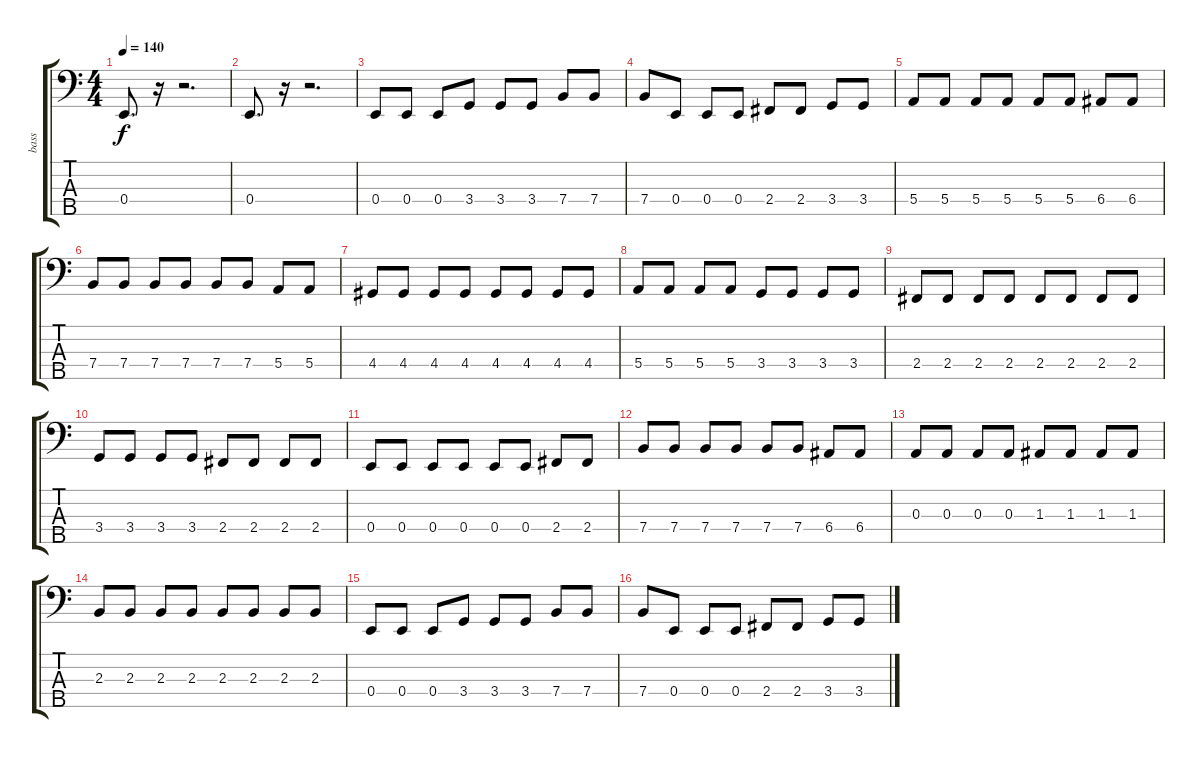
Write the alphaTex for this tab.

\track ("bass" "bass") {instrument electricbassfinger}
\staff {score tabs}
\tuning (G2 D2 A1 E1 B0) {hide}
\ts (4 4)
\tempo 140
\clef f4
\ks c
0.4.8{d dy f} r.16 r.2{d} |
0.4.8{d} r.16 r.2{d} |
0.4.8 0.4.8 0.4.8 3.4.8 3.4.8 3.4.8 7.4.8 7.4.8 |
7.4.8 0.4.8 0.4.8 0.4.8 2.4.8 2.4.8 3.4.8 3.4.8 |
5.4.8 5.4.8 5.4.8 5.4.8 5.4.8 5.4.8 6.4.8 6.4.8 |
7.4.8 7.4.8 7.4.8 7.4.8 7.4.8 7.4.8 5.4.8 5.4.8 |
4.4.8 4.4.8 4.4.8 4.4.8 4.4.8 4.4.8 4.4.8 4.4.8 |
5.4.8 5.4.8 5.4.8 5.4.8 3.4.8 3.4.8 3.4.8 3.4.8 |
2.4.8 2.4.8 2.4.8 2.4.8 2.4.8 2.4.8 2.4.8 2.4.8 |
3.4.8 3.4.8 3.4.8 3.4.8 2.4.8 2.4.8 2.4.8 2.4.8 |
0.4.8 0.4.8 0.4.8 0.4.8 0.4.8 0.4.8 2.4.8 2.4.8 |
7.4.8 7.4.8 7.4.8 7.4.8 7.4.8 7.4.8 6.4.8 6.4.8 |
0.3.8 0.3.8 0.3.8 0.3.8 1.3.8 1.3.8 1.3.8 1.3.8 |
2.3.8 2.3.8 2.3.8 2.3.8 2.3.8 2.3.8 2.3.8 2.3.8 |
0.4.8 0.4.8 0.4.8 3.4.8 3.4.8 3.4.8 7.4.8 7.4.8 |
7.4.8 0.4.8 0.4.8 0.4.8 2.4.8 2.4.8 3.4.8 3.4.8
